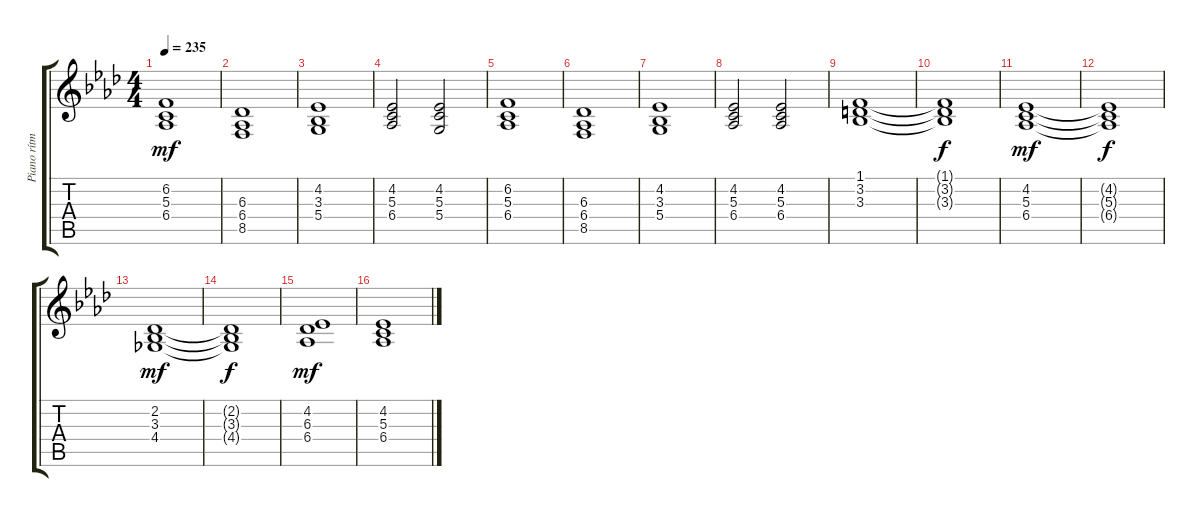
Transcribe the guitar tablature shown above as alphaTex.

\track ("Piano rítmico" "Piano rítm") {instrument acousticgrandpiano}
\staff {score tabs}
\tuning (E4 B3 G3 D3 A2 E2) {hide}
\ts (4 4)
\tempo 235
\clef g2
\ks ab
(6.2 5.3 6.4).1{dy mf} |
(6.3 6.4 8.5).1 |
(4.2 3.3 5.4).1 |
(4.2 5.3 6.4).2 (4.2 5.3 5.4).2 |
(6.2 5.3 6.4).1 |
(6.3 6.4 8.5).1 |
(4.2 3.3 5.4).1 |
(4.2 5.3 6.4).2 (4.2 5.3 6.4).2 |
(1.1 3.2 3.3).1 |
(1.1{t} 3.2{t} 3.3{t}).1{dy f} |
(4.2 5.3 6.4).1{dy mf} |
(4.2{t} 5.3{t} 6.4{t}).1{dy f} |
(2.2 3.3 4.4).1{dy mf} |
(2.2{t} 3.3{t} 4.4{t}).1{dy f} |
(4.2 6.3 6.4).1{dy mf} |
(4.2 5.3 6.4).1
